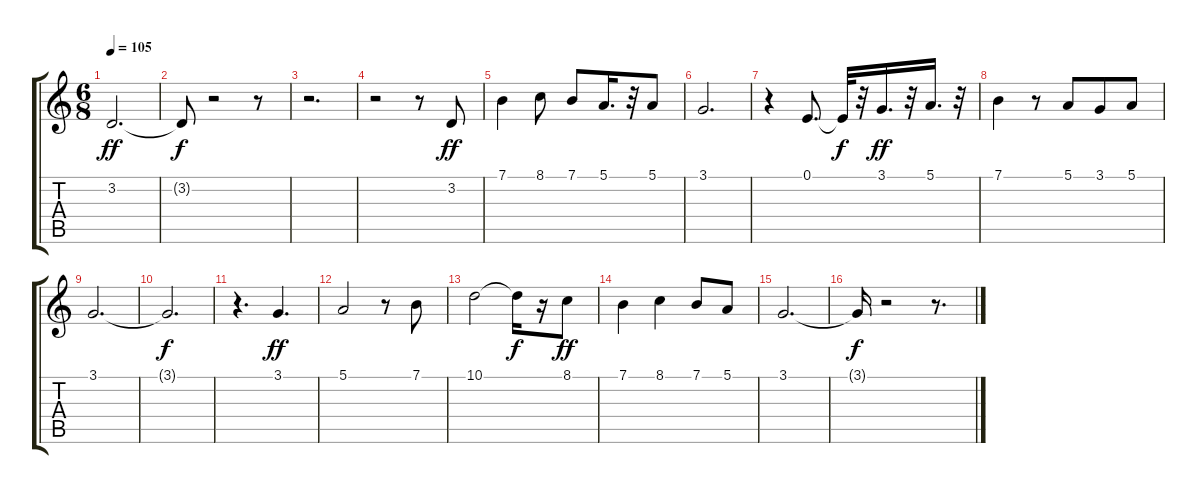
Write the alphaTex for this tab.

\track "" {instrument panflute}
\staff {score tabs}
\tuning (E4 B3 G3 D3 A2 E2) {hide}
\ts (6 8)
\tempo 105
\clef g2
\ks c
3.2.2{d dy ff} |
3.2{t}.8{dy f} r.2 r.8 |
r.2{d} |
r.2 r.8 3.2.8{dy ff} |
7.1.4 8.1.8 7.1.8 5.1.16{d} r.32 5.1.8 |
3.1.2{d} |
r.4 0.1.8{d} 0.1{t}.32{dy f} r.32 3.1.16{d dy ff} r.32 5.1.16{d} r.32 |
7.1.4 r.8 5.1.8 3.1.8 5.1.8 |
3.1.2{d} |
3.1{t}.2{d dy f} |
r.4{d} 3.1.4{d dy ff} |
5.1.2 r.8 7.1.8 |
10.1.2 10.1{t}.16{dy f} r.16 8.1.8{dy ff} |
7.1.4 8.1.4 7.1.8 5.1.8 |
3.1.2{d} |
3.1{t}.16{dy f} r.2 r.8{d}
